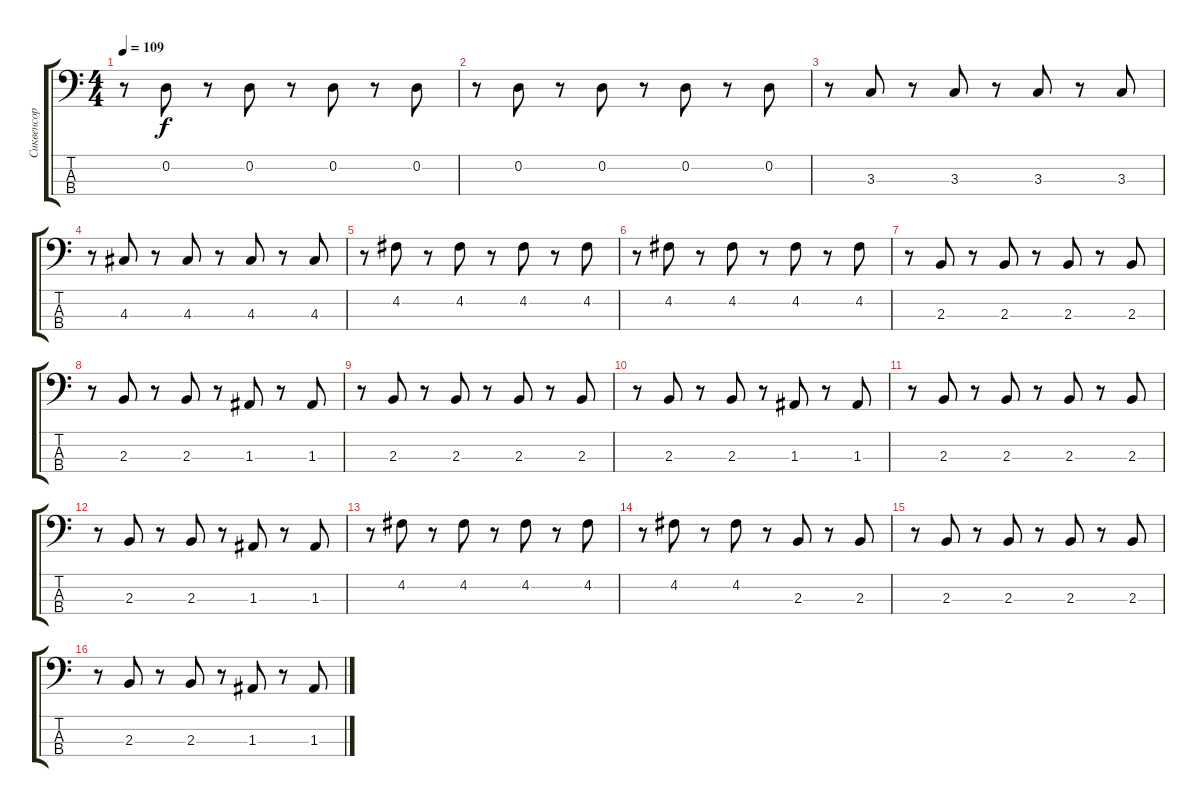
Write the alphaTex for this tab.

\track ("Сиквенсор" "Сиквенсор") {instrument synthbass1}
\staff {score tabs}
\tuning (G2 D2 A1 E1) {hide}
\ts (4 4)
\tempo 109
\clef f4
\ks c
r.8{dy f} 0.2.8 r.8 0.2.8 r.8 0.2.8 r.8 0.2.8 |
r.8 0.2.8 r.8 0.2.8 r.8 0.2.8 r.8 0.2.8 |
r.8 3.3.8 r.8 3.3.8 r.8 3.3.8 r.8 3.3.8 |
r.8 4.3.8 r.8 4.3.8 r.8 4.3.8 r.8 4.3.8 |
r.8 4.2.8 r.8 4.2.8 r.8 4.2.8 r.8 4.2.8 |
r.8 4.2.8 r.8 4.2.8 r.8 4.2.8 r.8 4.2.8 |
r.8 2.3.8 r.8 2.3.8 r.8 2.3.8 r.8 2.3.8 |
r.8 2.3.8 r.8 2.3.8 r.8 1.3.8 r.8 1.3.8 |
r.8 2.3.8 r.8 2.3.8 r.8 2.3.8 r.8 2.3.8 |
r.8 2.3.8 r.8 2.3.8 r.8 1.3.8 r.8 1.3.8 |
r.8 2.3.8 r.8 2.3.8 r.8 2.3.8 r.8 2.3.8 |
r.8 2.3.8 r.8 2.3.8 r.8 1.3.8 r.8 1.3.8 |
r.8 4.2.8 r.8 4.2.8 r.8 4.2.8 r.8 4.2.8 |
r.8 4.2.8 r.8 4.2.8 r.8 2.3.8 r.8 2.3.8 |
r.8 2.3.8 r.8 2.3.8 r.8 2.3.8 r.8 2.3.8 |
r.8 2.3.8 r.8 2.3.8 r.8 1.3.8 r.8 1.3.8
